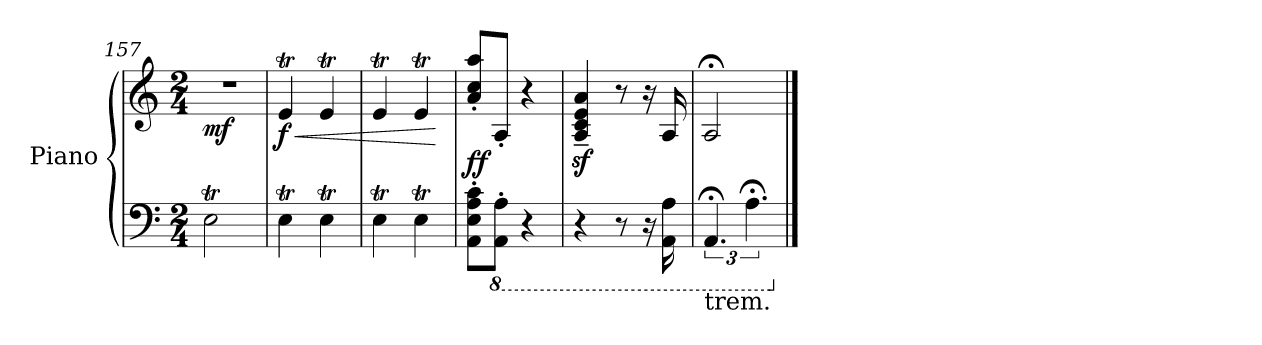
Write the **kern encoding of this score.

**kern	**kern	**dynam
*part1	*part1	*part1
*staff2	*staff1	*staff1/2
*I"Piano	*	*
*I'Pno.	*	*
*clefF4	*clefG2	*
*k[]	*k[]	*
*M2/4	*M2/4	*
=157	=157	=157
!	!	!LO:DY:b
2Et\	2r	mf
=158	=158	=158
!	!	!LO:HP:b
!	!	!LO:DY:n=1:b
4Et\	4et/	< f
4Et\	4et/	.
=159	=159	=159
4Et\	4et/	.
4Et\	4et/	.
.	.	[
!!LO:PB:g=z
=160	=160	=160
!	!	!LO:DY:b
8AA\' 8E\' 8A\' 8c\'L	8a/' 8cc/' 8aa/'L	ff
*8ba	*	*
8AAA\' 8AA\'J	8A'/J	.
4r	4r	.
=161	=161	=161
4r	4A/z<~ 4c/z<~ 4e/z<~ 4a/z<~	.
8r	8r	.
16r	16r	.
16AAA\ 16AA\	16A/	.
=162	=162	=162
!LO:TX:b:t=trem.	!	!
6.AAA;</	2A;</	.
6.AA;<\	.	.
*X8ba	*	*
==	==	==
*-	*-	*-
